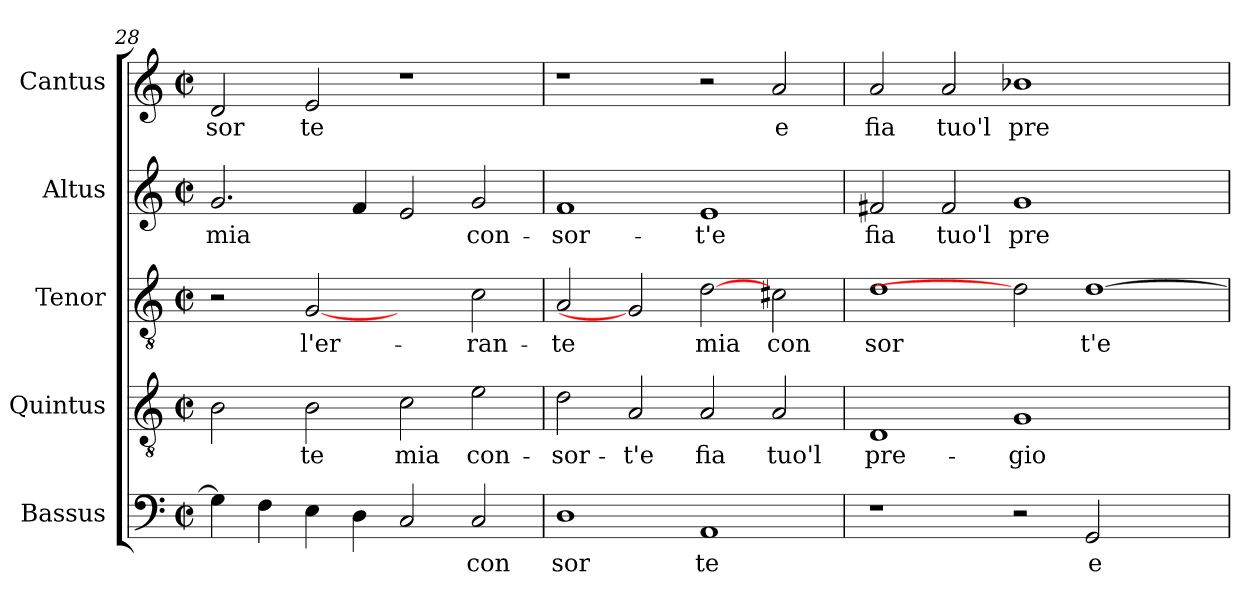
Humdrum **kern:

**kern	**text	**kern	**text	**kern	**text	**kern	**text	**kern	**text
*part5	*part5	*part4	*part4	*part3	*part3	*part2	*part2	*part1	*part1
*staff5	*staff5	*staff4	*staff4	*staff3	*staff3	*staff2	*staff2	*staff1	*staff1
*I"Bassus	*	*I"Quintus	*	*I"Tenor	*	*I"Altus	*	*I"Cantus	*
*clefF4	*	*clefGv2	*	*clefGv2	*	*clefG2	*	*clefG2	*
*k[]	*	*k[]	*	*k[]	*	*k[]	*	*k[]	*
*C:	*	*C:	*	*C:	*	*C:	*	*C:	*
*M2/2	*	*M2/2	*	*M2/2	*	*M2/2	*	*M2/2	*
*met(c|)	*	*met(c|)	*	*met(c|)	*	*met(c|)	*	*met(c|)	*
=28	=28	=28	=28	=28	=28	=28	=28	=28	=28
!	!LO:LY:b:cj	!	!LO:LY:b:cj	!	!	!	!LO:LY:b:cj	!	!LO:LY:b:cj
4G\]	.	2B\	--	2r	.	2.g/	mia	2d/	sor
!	!LO:LY:b:cj	!	!	!	!	!	!	!	!
4F\	.	.	.	.	.	.	.	.	.
!	!LO:LY:b:cj	!	!LO:LY:b:cj	!	!LO:LY:b:cj	!	!	!	!LO:LY:b:cj
4E\	.	2B\	-te	[2G	l'er-	.	.	2e/	te
!	!LO:LY:b:cj	!	!	!	!	!	!LO:LY:b:cj	!	!
4D\	.	.	.	.	.	4f/	.	.	.
!	!LO:LY:b:cj	!	!LO:LY:b:cj	!	!	!	!LO:LY:b:cj	!	!
2C/	.	2c\	mia	2ryy	.	2e/	.	1r	.
!	!LO:LY:b:cj	!	!LO:LY:b:cj	!	!LO:LY:b:cj	!	!LO:LY:b:cj	!	!
2C/	con	2e\	con-	2c\	-ran-	2g/	con-	.	.
!!LO:PB:g=z
=29	=29	=29	=29	=29	=29	=29	=29	=29	=29
!	!LO:LY:b:cj	!	!LO:LY:b:cj	!	!LO:LY:b:cj	!	!LO:LY:b:cj	!	!
1D	sor	2d\	-sor-	2A/	-te	1f	-sor-	1r	.
!	!	!	!LO:LY:b:cj	!	!	!	!	!	!
.	.	2A/	-t'e	2G]	.	.	.	.	.
!	!LO:LY:b:cj	!	!LO:LY:b:cj	!	!LO:LY:b:cj	!	!LO:LY:b:cj	!	!
1AA	te	2A/	fia	[2d	mia	1e	-t'e	2r	.
!	!	!	!LO:LY:b:cj	!	!LO:LY:b:cj	!	!	!	!LO:LY:b:cj
.	.	2A/	tuo'l	2c#\	con	.	.	2a/	e
=30	=30	=30	=30	=30	=30	=30	=30	=30	=30
!	!	!	!LO:LY:b:cj	!	!LO:LY:b:cj	!	!LO:LY:b:cj	!	!LO:LY:b:cj
1r	.	1D	pre-	1d	sor	2f#X/	fia	2a/	fia
!	!	!	!	!	!	!	!LO:LY:b:cj	!	!LO:LY:b:cj
.	.	.	.	.	.	2f#/	tuo'l	2a/	tuo'l
!	!	!	!LO:LY:b:cj	!	!	!	!LO:LY:b:cj	!	!LO:LY:b:cj
2r	.	1G	-gio	2d]	.	1g	pre-	1b-X	pre
!	!LO:LY:b:cj	!	!	!	!LO:LY:b:cj	!	!	!	!
2GG/	e	.	.	[>1d	t'e	.	.	.	.
2ryy	.	2ryy	.	.	.	2ryy	.	2ryy	.
=	=	=	=	=	=	=	=	=	=
*-	*-	*-	*-	*-	*-	*-	*-	*-	*-
